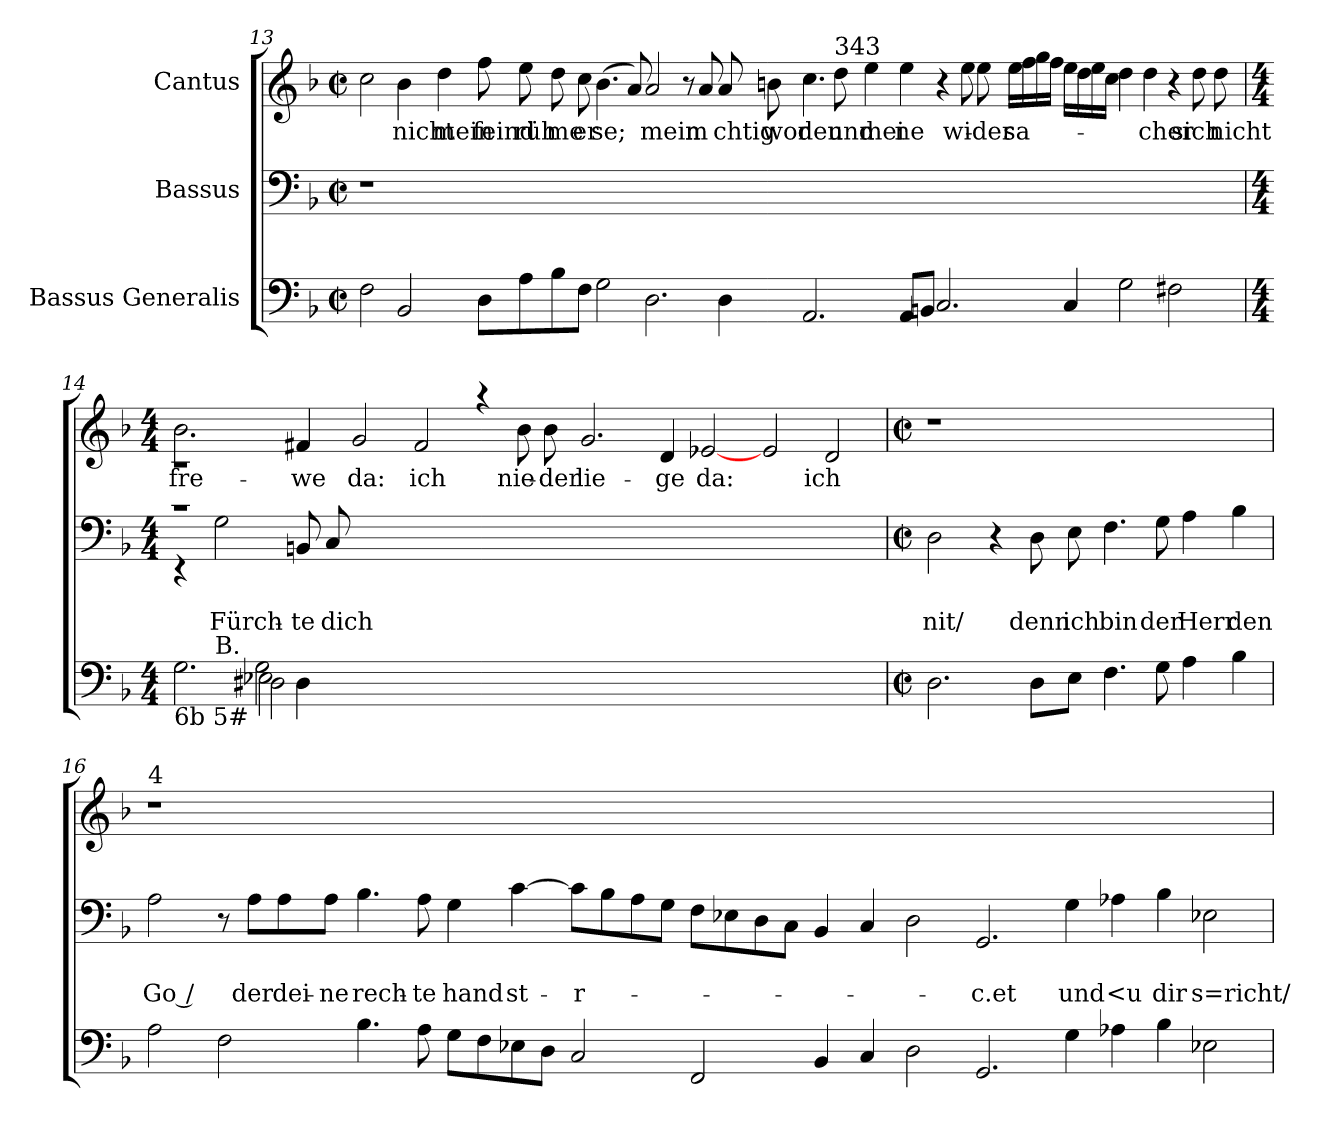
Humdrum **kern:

**kern	**kern	**text	**text	**kern	**text
*part3	*part2	*part2	*part2	*part1	*part1
*staff3	*staff2	*staff2	*staff2	*staff1	*staff1
*I"Bassus Generalis	*I"Bassus	*	*	*I"Cantus	*
!!LO:LB:g=z
*clefF4	*clefF4	*	*	*clefG2	*
*ITrd7c12	*	*	*	*	*
*k[b-]	*k[b-]	*	*	*k[b-]	*
*F:	*F:	*	*	*F:	*
*M2/2	*M2/2	*	*	*M2/2	*
*met(c|)	*met(c|)	*	*	*met(c|)	*
=13	=13	=13	=13	=13	=13
2FF\	1r	.	.	2cc\	.
!	!	!	!	!	!LO:LY:b
2BBB-/	.	.	.	4b-\	nicht
!	!	!	!	!	!LO:LY:b
.	.	.	.	4dd\	mein
!	!	!	!	!	!LO:LY:b
8DD\L	00ryy	.	.	8ff\	feind
!	!	!	!	!	!LO:LY:b
8AA\	.	.	.	8ee\	rüh-
!	!	!	!	!	!LO:LY:b
8BB-\	.	.	.	8dd\	-me
!	!	!	!	!	!LO:LY:b:rj
8FF\J	.	.	.	8cc\	er
!	!	!	!	!	!LO:LY:b
2GG\	.	.	.	(>4.b-\	se;
.	.	.	.	8a/)	.
!	!	!	!	!	!LO:LY:b
2.DD\	.	.	.	2a/	mein
.	.	.	.	8r	.
!	!	!	!	!	!LO:LY:b
.	.	.	.	8a/	m-
!	!	!	!	!	!LO:LY:b
4DD\	.	.	.	8a/	-ch­tig
!	!	!	!	!	!LO:LY:b:rj
.	.	.	.	8bn\	wor-
!	!	!	!	!	!LO:LY:b
2.AAA/	.	.	.	4.cc\	-den
!	!	!	!	!LO:TX:a:t=343	!
!	!	!	!	!	!LO:LY:b
.	.	.	.	8dd\	und
!	!	!	!	!	!LO:LY:b
.	.	.	.	4ee\	mei-
!	!	!	!	!	!LO:LY:b:rj
8AAA/L	.	.	.	4ee\	-ne
8BBBn/J	.	.	.	.	.
2.CC/	.	.	.	4r	.
!	!	!	!	!	!LO:LY:b
.	.	.	.	8ee\	wi-
!	!	!	!	!	!LO:LY:b
.	.	.	.	8ee\	-der-
!	!	!	!	!	!LO:LY:b
.	.	.	.	16ee\LL	-sa-
.	.	.	.	16ff\	.
.	.	.	.	16gg\	.
.	.	.	.	16ff\JJ	.
4CC/	.	.	.	16ee\LL	.
.	.	.	.	16dd\	.
.	.	.	.	16ee\	.
.	.	.	.	16cc\JJ	.
2GG\	1ryy	.	.	4dd\	.
!	!	!	!	!	!LO:LY:b
.	.	.	.	4dd\	-cher
2FF#X\	.	.	.	4r	.
!	!	!	!	!	!LO:LY:b
.	.	.	.	8dd\	sich
!	!	!	!	!	!LO:LY:b
.	.	.	.	8dd\	nicht
!!LO:LB:g=z
=14	=14	=14	=14	=14	=14
*M4/4	*M4/4	*	*	*M4/4	*
*^	*^	*	*	*	*
*	*^	*	*	*	*	*	*
*	*	*^	*	*	*	*	*	*
!LO:TX:b:t=6b 5#	!	!	!	!	!	!	!	!	!
!	!	!	!	!	!	!	!	!	!LO:LY:b
*	*	*	*	*	*	*	*	*^	*
4ryy	2.GG\	2ryy	2ryy	1rc	4rEE	.	.	2.b-\	1rc	fre-
!LO:TX:a:t=B.	!	!	!	!	!	!	!	!	!	!
!	!	!	!	!	!	!	!LO:LY:b	!	!	!
4ryy	.	.	.	.	2G\	.	Fürch-	.	.	.
2GG\	.	2EE-X\	2DD#\	.	.	.	.	.	.	.
!	!	!	!	!	!	!	!LO:LY:b:rj	!	!	!LO:LY:b
.	4DD#\	.	.	.	8BBn/	.	-te	4f#X/	.	-we
!	!	!	!	!	!	!	!LO:LY:b	!	!	!
.	.	.	.	.	8C/	.	dich	.	.	.
!	!	!	!	!	!	!	!	!	!	!LO:LY:b
00ryy	00ryy	00ryy	00ryy	00ryy	00ryy	.	.	2g/	00ryy	da:
!	!	!	!	!	!	!	!	!	!	!LO:LY:b
.	.	.	.	.	.	.	.	2f#/	.	ich
.	.	.	.	.	.	.	.	4raa	.	.
!	!	!	!	!	!	!	!	!	!	!LO:LY:b
.	.	.	.	.	.	.	.	8b-\	.	nie-
!	!	!	!	!	!	!	!	!	!	!LO:LY:b
.	.	.	.	.	.	.	.	8b-\	.	-der
!	!	!	!	!	!	!	!	!	!	!LO:LY:b
.	.	.	.	.	.	.	.	2.g/	.	lie-
!	!	!	!	!	!	!	!	!	!	!LO:LY:b
.	.	.	.	.	.	.	.	4d/	.	-ge
!	!	!	!	!	!	!	!	!	!	!LO:LY:b
.	.	.	.	.	.	.	.	[<2e-X/	.	da:
.	.	.	.	.	.	.	.	2e-/	.	.
!	!	!	!	!	!	!	!	!	!	!LO:LY:b
.	.	.	.	.	.	.	.	2d/	.	ich
*v	*v	*v	*v	*	*	*	*	*v	*v	*
*	*v	*v	*	*	*	*
=15	=15	=15	=15	=15	=15
*M2/2	*M2/2	*	*	*M2/2	*
*met(c|)	*met(c|)	*	*	*met(c|)	*
!	!	!	!LO:LY:b	!	!
2.DD\	2D\	.	nit/	1r	.
.	4r	.	.	.	.
!	!	!	!LO:LY:b	!	!
8DD\L	8D\	.	denn	.	.
!	!	!	!LO:LY:b	!	!
8EE\J	8E\	.	ich	.	.
!	!	!	!LO:LY:b	!	!
4.FF\	4.F\	.	bin	1ryy	.
!	!	!	!LO:LY:b	!	!
8GG\	8G\	.	der	.	.
!	!	!	!LO:LY:b	!	!
4AA\	4A\	.	Herr	.	.
!	!	!	!LO:LY:b	!	!
4BB-\	4B-\	.	den	.	.
!!LO:LB:g=z
=16	=16	=16	=16	=16	=16
!	!	!	!	!LO:TX:a:t=4	!
!	!	!	!LO:LY:b:rj	!	!
2AA\	2A\	.	Go /	1r	.
2FF\	8r	.	.	.	.
!	!	!	!LO:LY:b	!	!
.	8A\L	.	der	.	.
!	!	!	!LO:LY:b	!	!
.	8A\	.	dei-	.	.
!	!	!	!LO:LY:b:rj	!	!
.	8A\J	.	-ne	.	.
!	!	!	!LO:LY:b	!	!
4.BB-\	4.B-\	.	rech-	00ryy	.
!	!	!	!LO:LY:b:rj	!	!
8AA\	8A\	.	-te	.	.
!	!	!	!LO:LY:b	!	!
8GG\L	4G\	.	hand	.	.
8FF\	.	.	.	.	.
!	!	!	!LO:LY:b	!	!
8EE-X>\	[>4c\	.	st-	.	.
8DD\J	.	.	.	.	.
!	!	!	!LO:LY:b:rj	!	!
2CC/	8c\L]	.	-r-	.	.
.	8B-\	.	.	.	.
.	8A\	.	.	.	.
.	8G\J	.	.	.	.
2FFF/	8F\L	.	.	.	.
.	8E-X\	.	.	.	.
.	8D\	.	.	.	.
.	8C\J	.	.	.	.
4BBB-/	4BB-/	.	.	.	.
4CC/	4C/	.	.	.	.
2DD\	2D\	.	.	.	.
!	!	!	!LO:LY:b	!	!
2.GGG/	2.GG/	.	-c.et	.	.
!	!	!	!LO:LY:b	!	!
4GG\	4G\	.	und	.	.
!	!	!	!LO:LY:b	!	!
4AA-X\	4A-X\	.	<u	1ryy	.
!	!	!	!LO:LY:b	!	!
4BB-\	4B-\	.	dir	.	.
!	!	!	!LO:LY:b	!	!
2EE-X\	2E-X\	.	s=richt/	.	.
=	=	=	=	=	=
*-	*-	*-	*-	*-	*-
